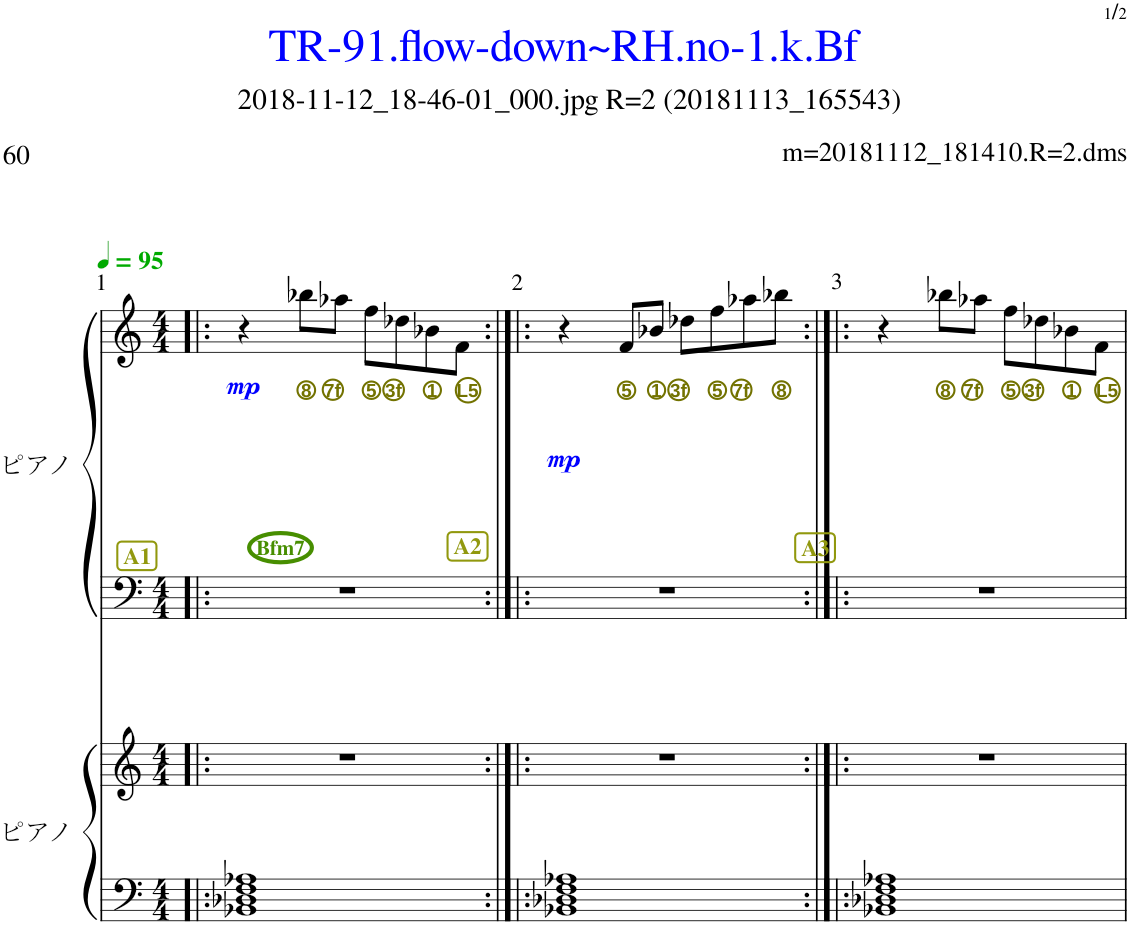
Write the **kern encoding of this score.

**kern	**kern	**kern	**kern	**text	**dynam
*part2	*part2	*part1	*part1	*part1	*part1
*staff4	*staff3	*staff2	*staff1	*staff1	*staff1/2
*I"ピアノ	*	*I"ピアノ	*	*	*
*clefF4	*clefG2	*clefF4	*clefG2	*	*
*k[]	*k[]	*k[]	*k[]	*	*
*M4/4	*M4/4	*M4/4	*M4/4	*	*
*MM95	*MM95	*MM95	*MM95	*	*
!!LO:REH:place=s1:b:B:cj:color=#91980E:fs=11:t=A1
=1!|:	=1!|:	=1!|:	=1!|:	=1!|:	=1!|:
!	!	!	!LO:TX:b:B:color=#478E00:t=Bfm7	!	!
!	!	!	!	!	!LO:DY:b
1BB-X 1D-X 1F 1A-X	1r	1r	4r	.	mp
!	!	!	!	!LO:LY:b:color=#727200	!
.	.	.	8bb-X\L	8	.
!	!	!	!	!LO:LY:b:color=#727200	!
.	.	.	8aa-X\J	7f	.
!	!	!	!	!LO:LY:b:color=#727200	!
.	.	.	8ff\L	5	.
!	!	!	!	!LO:LY:b:color=#727200	!
.	.	.	8dd-X\	3f	.
!	!	!	!	!LO:LY:b:color=#727200	!
.	.	.	8b-X\	1	.
!	!	!	!	!LO:LY:b:color=#727200	!
.	.	.	8f\J	L5	.
!!LO:REH:place=s1:b:B:cj:color=#91980E:fs=11:t=A2
=2:|!|:	=2:|!|:	=2:|!|:	=2:|!|:	=2:|!|:	=2:|!|:
!	!	!	!	!	!LO:DY:b
1BB-X 1D-X 1F 1A-X	1r	1r	4r	.	mp
!	!	!	!	!LO:LY:b:color=#727200	!
.	.	.	8f/L	5	.
!	!	!	!	!LO:LY:b:color=#727200	!
.	.	.	8b-X/J	1	.
!	!	!	!	!LO:LY:b:color=#727200	!
.	.	.	8dd-X\L	3f	.
!	!	!	!	!LO:LY:b:color=#727200	!
.	.	.	8ff\	5	.
!	!	!	!	!LO:LY:b:color=#727200	!
.	.	.	8aa-X\	7f	.
!	!	!	!	!LO:LY:b:color=#727200	!
.	.	.	8bb-X\J	8	.
!!LO:REH:place=s1:b:B:cj:color=#91980E:fs=11:t=A3
=3:|!|:	=3:|!|:	=3:|!|:	=3:|!|:	=3:|!|:	=3:|!|:
1BB-X 1D-X 1F 1A-X	1r	1r	4r	.	.
!	!	!	!	!LO:LY:b:color=#727200	!
.	.	.	8bb-X\L	8	.
!	!	!	!	!LO:LY:b:color=#727200	!
.	.	.	8aa-X\J	7f	.
!	!	!	!	!LO:LY:b:color=#727200	!
.	.	.	8ff\L	5	.
!	!	!	!	!LO:LY:b:color=#727200	!
.	.	.	8dd-X\	3f	.
!	!	!	!	!LO:LY:b:color=#727200	!
.	.	.	8b-X\	1	.
!	!	!	!	!LO:LY:b:color=#727200	!
.	.	.	8f\J	L5	.
=	=	=	=	=	=
*-	*-	*-	*-	*-	*-
